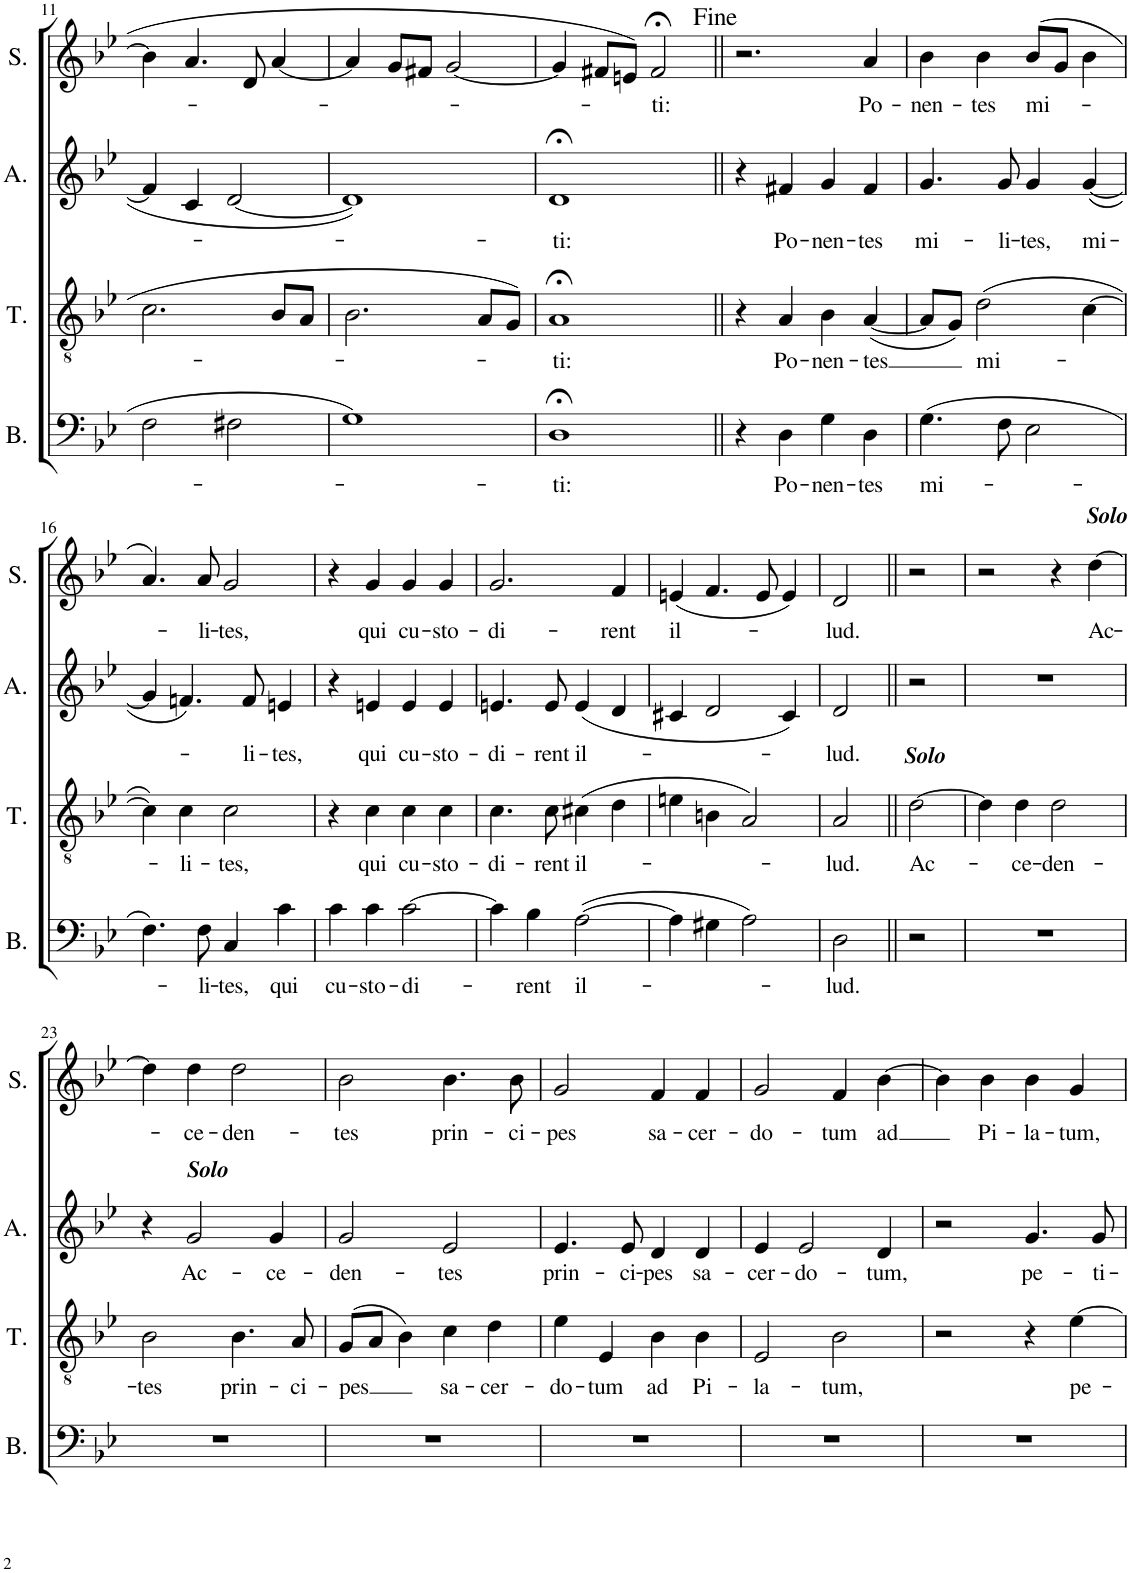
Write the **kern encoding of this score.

**kern	**text	**kern	**text	**kern	**text	**kern	**text
*part4	*part4	*part3	*part3	*part2	*part2	*part1	*part1
*staff4	*staff4	*staff3	*staff3	*staff2	*staff2	*staff1	*staff1
*I"Bass	*	*I"Tenor	*	*I"Alto	*	*I"Soprano	*
*I'B.	*	*I'T.	*	*I'A.	*	*I'S.	*
!!LO:PB:g=z
*clefF4	*	*clefGv2	*	*clefG2	*	*clefG2	*
*k[b-e-]	*	*k[b-e-]	*	*k[b-e-]	*	*k[b-e-]	*
*M4/4	*	*M4/4	*	*M4/4	*	*M4/4	*
=11	=11	=11	=11	=11	=11	=11	=11
2F\	.	2.c\	.	4f/]	.	4b-\]	.
.	.	.	.	4c/	.	4.a/	.
2F#X\	.	.	.	[2d/	.	.	.
.	.	.	.	.	.	8d/	.
.	.	8B-/L	.	.	.	[4a/	.
.	.	8A/J	.	.	.	.	.
=12	=12	=12	=12	=12	=12	=12	=12
1G	.	2.B-\	.	1d]	.	4a/]	.
.	.	.	.	.	.	8g/L	.
.	.	.	.	.	.	8f#X/J	.
.	.	.	.	.	.	[2g/	.
.	.	8A/L	.	.	.	.	.
.	.	8G/J	.	.	.	.	.
=13	=13	=13	=13	=13	=13	=13	=13
!	!LO:LY:b	!	!LO:LY:b	!	!LO:LY:b	!	!
1D;<	-ti:	1A;<	-ti:	1d;<	-ti:	4g/]	.
.	.	.	.	.	.	8f#X/L	.
.	.	.	.	.	.	8en/J	.
!	!	!	!	!	!	!	!LO:LY:b
.	.	.	.	.	.	2f#;</	-ti:
=14||	=14||	=14||	=14||	=14||	=14||	=14||	=14||
4r	.	4r	.	4r	.	2.r	.
!	!LO:LY:b	!	!LO:LY:b	!	!LO:LY:b	!	!
4D\	Po-	4A/	Po-	4f#X/	Po-	.	.
!	!LO:LY:b	!	!LO:LY:b	!	!LO:LY:b	!	!
4G\	-nen-	4B-\	-nen-	4g/	-nen-	.	.
!	!LO:LY:b	!	!LO:LY:b	!	!LO:LY:b	!	!LO:LY:b
4D\	-tes	([4A/	-tes	4f#/	-tes	4a/	Po-
=15	=15	=15	=15	=15	=15	=15	=15
!	!LO:LY:b	!	!	!	!LO:LY:b	!	!LO:LY:b
(4.G\	mi-	8A/L]	.	4.g/	mi-	4b-\	-nen-
.	.	8G/J)	.	.	.	.	.
!	!	!	!LO:LY:b	!	!	!	!LO:LY:b
.	.	(2d\	mi-	.	.	4b-\	-tes
!	!	!	!	!	!LO:LY:b	!	!
8F\	.	.	.	8g/	-li-	.	.
!	!	!	!	!	!LO:LY:b	!	!LO:LY:b
2E-\	.	.	.	4g/	-tes,	(8b-/L	mi-
.	.	.	.	.	.	8g/J	.
!	!	!	!	!	!LO:LY:b	!	!
.	.	[4c\	.	([4g/	mi-	4b-\	.
!!LO:LB:g=z
=16	=16	=16	=16	=16	=16	=16	=16
4.F\)	.	4c\])	.	4g/]	.	4.a/)	.
!	!	!	!LO:LY:b	!	!	!	!
.	.	4c\	-li-	4.fn/)	.	.	.
!	!LO:LY:b	!	!	!	!	!	!LO:LY:b
8F\	-li-	.	.	.	.	8a/	-li-
!	!LO:LY:b	!	!LO:LY:b	!	!	!	!LO:LY:b
4C/	-tes,	2c\	-tes,	.	.	2g/	-tes,
!	!	!	!	!	!LO:LY:b	!	!
.	.	.	.	8f/	-li-	.	.
!	!LO:LY:b	!	!	!	!LO:LY:b	!	!
4c\	qui	.	.	4en/	-tes,	.	.
=17	=17	=17	=17	=17	=17	=17	=17
!	!LO:LY:b	!	!	!	!	!	!
4c\	cu-	4r	.	4r	.	4r	.
!	!LO:LY:b	!	!LO:LY:b	!	!LO:LY:b	!	!LO:LY:b
4c\	-sto-	4c\	qui	4en/	qui	4g/	qui
!	!LO:LY:b	!	!LO:LY:b	!	!LO:LY:b	!	!LO:LY:b
[2c\	-di-	4c\	cu-	4e/	cu-	4g/	cu-
!	!	!	!LO:LY:b	!	!LO:LY:b	!	!LO:LY:b
.	.	4c\	-sto-	4e/	-sto-	4g/	-sto-
=18	=18	=18	=18	=18	=18	=18	=18
!	!	!	!LO:LY:b	!	!LO:LY:b	!	!LO:LY:b
4c\]	.	4.c\	-di-	4.en/	-di-	2.g/	-di-
!	!LO:LY:b	!	!	!	!	!	!
4B-\	-rent	.	.	.	.	.	.
!	!	!	!LO:LY:b	!	!LO:LY:b	!	!
.	.	8c\	-rent	8e/	-rent	.	.
!	!LO:LY:b	!	!LO:LY:b	!	!LO:LY:b	!	!
([2A\	il-	(4c#X\	il-	(4e/	il-	.	.
!	!	!	!	!	!	!	!LO:LY:b
.	.	4d\	.	4d/	.	4f/	-rent
=19	=19	=19	=19	=19	=19	=19	=19
!	!	!	!	!	!	!	!LO:LY:b
4A\]	.	4en\	.	4c#X/	.	(4en/	il-
4G#X\	.	4Bn\	.	2d/	.	4.f/	.
2A\)	.	2A/)	.	.	.	.	.
.	.	.	.	.	.	8e/	.
.	.	.	.	4c#/)	.	4e/)	.
=20	=20	=20	=20	=20	=20	=20	=20
!	!LO:LY:b	!	!LO:LY:b	!	!LO:LY:b	!	!LO:LY:b
2D\	-lud.	2A/	-lud.	2d/	-lud.	2d/	-lud.
=21||	=21||	=21||	=21||	=21||	=21||	=21||	=21||
!	!	!LO:TX:a:Bi:t=Solo	!	!	!	!	!
!	!	!	!LO:LY:b	!	!	!	!
2r	.	[2d\	Ac-	2r	.	2r	.
=22	=22	=22	=22	=22	=22	=22	=22
1r	.	4d\]	.	1r	.	2r	.
!	!	!	!LO:LY:b	!	!	!	!
.	.	4d\	-ce-	.	.	.	.
!	!	!	!LO:LY:b	!	!	!	!
.	.	2d\	-den-	.	.	4r	.
!	!	!	!	!	!	!LO:TX:a:Bi:t=Solo	!
!	!	!	!	!	!	!	!LO:LY:b
.	.	.	.	.	.	[4dd\	Ac-
!!LO:LB:g=z
=23	=23	=23	=23	=23	=23	=23	=23
!	!	!	!LO:LY:b	!	!	!	!
1r	.	2B-\	-tes	4r	.	4dd\]	.
!	!	!	!	!LO:TX:a:Bi:t=Solo	!	!	!
!	!	!	!	!	!LO:LY:b	!	!LO:LY:b
.	.	.	.	2g/	Ac-	4dd\	-ce-
!	!	!	!LO:LY:b	!	!	!	!LO:LY:b
.	.	4.B-\	prin-	.	.	2dd\	-den-
!	!	!	!	!	!LO:LY:b	!	!
.	.	.	.	4g/	-ce-	.	.
!	!	!	!LO:LY:b	!	!	!	!
.	.	8A/	-ci-	.	.	.	.
=24	=24	=24	=24	=24	=24	=24	=24
!	!	!	!LO:LY:b	!	!LO:LY:b	!	!LO:LY:b
1r	.	(8G/L	-pes	2g/	-den-	2b-\	-tes
.	.	8A/J	.	.	.	.	.
.	.	4B-\)	.	.	.	.	.
!	!	!	!LO:LY:b	!	!LO:LY:b	!	!LO:LY:b
.	.	4c\	sa-	2e-/	-tes	4.b-\	prin-
!	!	!	!LO:LY:b	!	!	!	!
.	.	4d\	-cer-	.	.	.	.
!	!	!	!	!	!	!	!LO:LY:b
.	.	.	.	.	.	8b-\	-ci-
=25	=25	=25	=25	=25	=25	=25	=25
!	!	!	!LO:LY:b	!	!LO:LY:b	!	!LO:LY:b
1r	.	4e-\	-do-	4.e-/	prin-	2g/	-pes
!	!	!	!LO:LY:b	!	!	!	!
.	.	4E-/	-tum	.	.	.	.
!	!	!	!	!	!LO:LY:b	!	!
.	.	.	.	8e-/	-ci-	.	.
!	!	!	!LO:LY:b	!	!LO:LY:b	!	!LO:LY:b
.	.	4B-\	ad	4d/	-pes	4f/	sa-
!	!	!	!LO:LY:b	!	!LO:LY:b	!	!LO:LY:b
.	.	4B-\	Pi-	4d/	sa-	4f/	-cer-
=26	=26	=26	=26	=26	=26	=26	=26
!	!	!	!LO:LY:b	!	!LO:LY:b	!	!LO:LY:b
1r	.	2E-/	-la-	4e-/	-cer-	2g/	-do-
!	!	!	!	!	!LO:LY:b	!	!
.	.	.	.	2e-/	-do-	.	.
!	!	!	!LO:LY:b	!	!	!	!LO:LY:b
.	.	2B-\	-tum,	.	.	4f/	-tum
!	!	!	!	!	!LO:LY:b	!	!LO:LY:b
.	.	.	.	4d/	-tum,	[4b-\	ad
=27	=27	=27	=27	=27	=27	=27	=27
1r	.	2r	.	2r	.	4b-\]	.
!	!	!	!	!	!	!	!LO:LY:b
.	.	.	.	.	.	4b-\	Pi-
!	!	!	!	!	!LO:LY:b	!	!LO:LY:b
.	.	4r	.	4.g/	pe-	4b-\	-la-
!	!	!	!LO:LY:b	!	!	!	!LO:LY:b
.	.	[4e-\	pe-	.	.	4g/	-tum,
!	!	!	!	!	!LO:LY:b	!	!
.	.	.	.	8g/	-ti-	.	.
=	=	=	=	=	=	=	=
*-	*-	*-	*-	*-	*-	*-	*-
